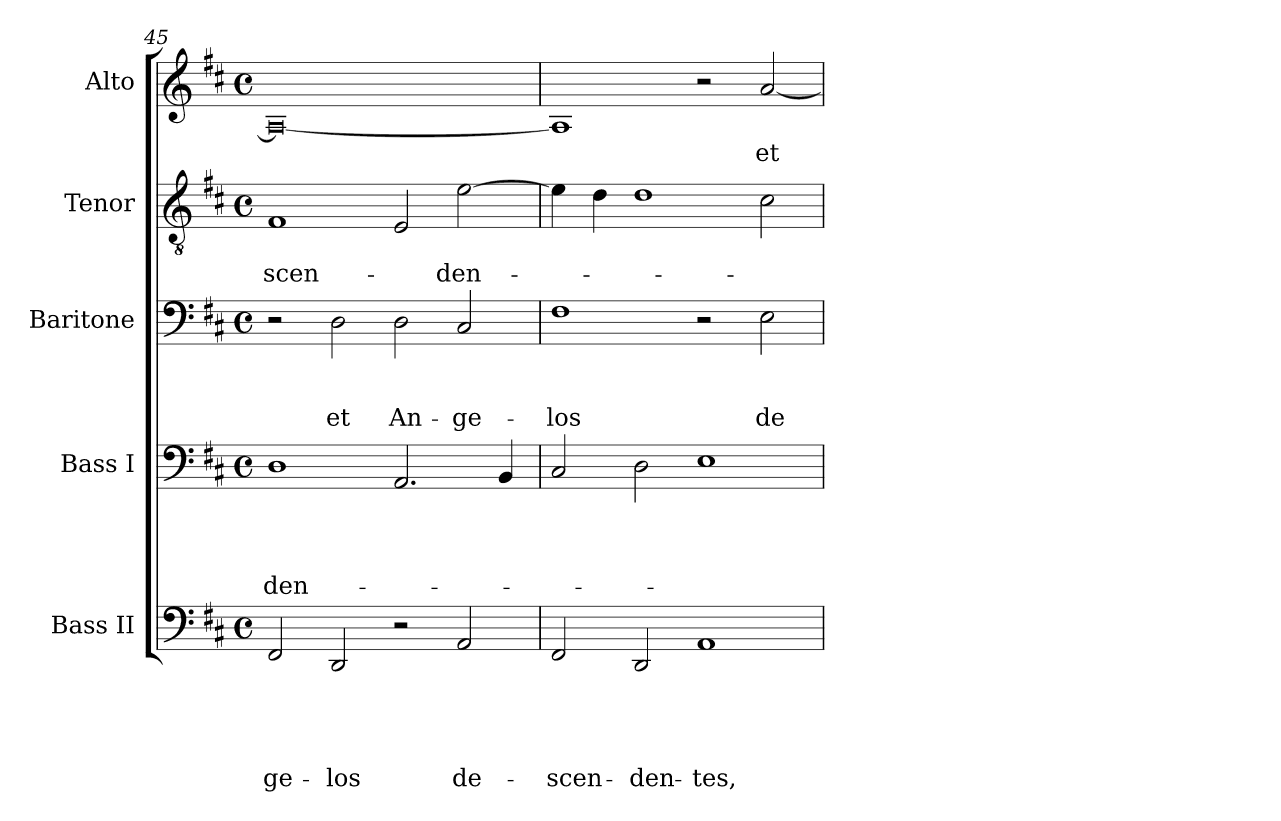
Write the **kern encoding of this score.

**kern	**text	**text	**text	**text	**text	**kern	**text	**text	**text	**text	**kern	**text	**text	**text	**kern	**text	**text	**kern	**text
*part5	*part5	*part5	*part5	*part5	*part5	*part4	*part4	*part4	*part4	*part4	*part3	*part3	*part3	*part3	*part2	*part2	*part2	*part1	*part1
*staff5	*staff5	*staff5	*staff5	*staff5	*staff5	*staff4	*staff4	*staff4	*staff4	*staff4	*staff3	*staff3	*staff3	*staff3	*staff2	*staff2	*staff2	*staff1	*staff1
*I"Bass II	*	*	*	*	*	*I"Bass I	*	*	*	*	*I"Baritone	*	*	*	*I"Tenor	*	*	*I"Alto	*
*clefF4	*	*	*	*	*	*clefF4	*	*	*	*	*clefF4	*	*	*	*clefGv2	*	*	*clefG2	*
*k[f#c#]	*	*	*	*	*	*k[f#c#]	*	*	*	*	*k[f#c#]	*	*	*	*k[f#c#]	*	*	*k[f#c#]	*
*D:	*	*	*	*	*	*D:	*	*	*	*	*D:	*	*	*	*D:	*	*	*D:	*
*M4/4	*	*	*	*	*	*M4/4	*	*	*	*	*M4/4	*	*	*	*M4/4	*	*	*M4/4	*
*met(c)	*	*	*	*	*	*met(c)	*	*	*	*	*met(c)	*	*	*	*met(c)	*	*	*met(c)	*
=45	=45	=45	=45	=45	=45	=45	=45	=45	=45	=45	=45	=45	=45	=45	=45	=45	=45	=45	=45
!	!	!	!	!	!LO:LY:b	!	!	!	!	!LO:LY:b:rj	!	!	!	!	!	!	!LO:LY:b	!	!
2FF#/	.	.	.	.	ge-	1D	.	.	.	-den-	2r	.	.	.	1F#	.	-scen-	0A_	.
!	!	!	!	!	!LO:LY:b	!	!	!	!	!	!	!	!	!LO:LY:b	!	!	!	!	!
2DD/	.	.	.	.	-los	.	.	.	.	.	2D\	.	.	et	.	.	.	.	.
!	!	!	!	!	!	!	!	!	!	!	!	!	!	!LO:LY:b	!	!	!	!	!
2r	.	.	.	.	.	2.AA/	.	.	.	.	2D\	.	.	An-	2E/	.	.	.	.
!	!	!	!	!	!LO:LY:b	!	!	!	!	!	!	!	!	!LO:LY:b:rj	!	!	!LO:LY:b	!	!
2AA/	.	.	.	.	de-	.	.	.	.	.	2C#/	.	.	-ge-	[>2e\	.	-den-	.	.
.	.	.	.	.	.	4BB/	.	.	.	.	.	.	.	.	.	.	.	.	.
=46	=46	=46	=46	=46	=46	=46	=46	=46	=46	=46	=46	=46	=46	=46	=46	=46	=46	=46	=46
!	!	!	!	!	!LO:LY:b	!	!	!	!	!	!	!	!	!LO:LY:b	!	!	!	!	!
2FF#/	.	.	.	.	-scen-	2C#/	.	.	.	.	1F#	.	.	-los	4e\]	.	.	1A]	.
.	.	.	.	.	.	.	.	.	.	.	.	.	.	.	4d\	.	.	.	.
!	!	!	!	!	!LO:LY:b	!	!	!	!	!	!	!	!	!	!	!	!	!	!
2DD/	.	.	.	.	-den-	2D\	.	.	.	.	.	.	.	.	1d	.	.	.	.
!	!	!	!	!	!LO:LY:b:rj	!	!	!	!	!	!	!	!	!	!	!	!	!	!
1AA	.	.	.	.	-tes,	1E	.	.	.	.	2r	.	.	.	.	.	.	2r	.
!	!	!	!	!	!	!	!	!	!	!	!	!	!	!LO:LY:b	!	!	!	!	!LO:LY:b
.	.	.	.	.	.	.	.	.	.	.	2E\	.	.	de-	2c#\	.	.	[<2a/	et
=	=	=	=	=	=	=	=	=	=	=	=	=	=	=	=	=	=	=	=
*-	*-	*-	*-	*-	*-	*-	*-	*-	*-	*-	*-	*-	*-	*-	*-	*-	*-	*-	*-
